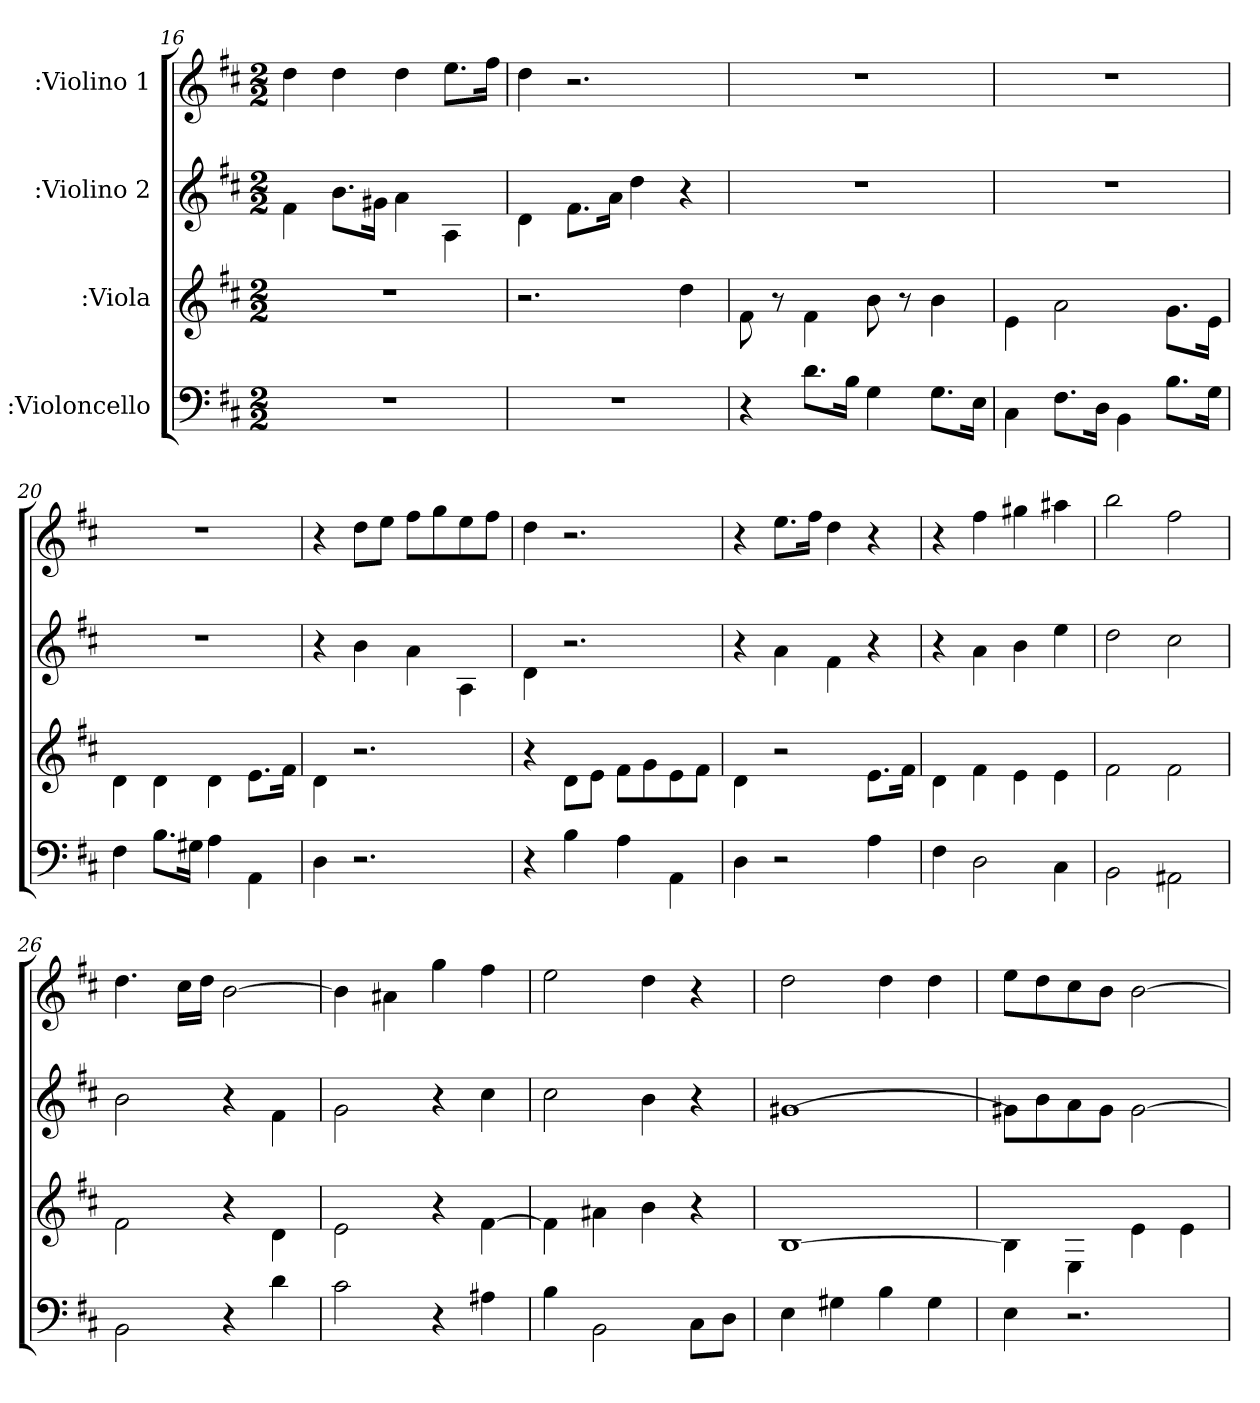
**kern	**kern	**kern	**kern
*part4	*part3	*part2	*part1
*staff4	*staff3	*staff2	*staff1
*I":Violoncello	*I":Viola	*I":Violino 2	*I":Violino 1
*k[f#c#]	*k[f#c#]	*k[f#c#]	*k[f#c#]
*D:	*D:	*D:	*D:
*M2/2	*M2/2	*M2/2	*M2/2
=16	=16	=16	=16
1r	1r	4f#\	4dd\
.	.	8.b\L	4dd\
.	.	16g#X\Jk	.
.	.	4a\	4dd\
.	.	4A\	8.ee\L
.	.	.	16ff#\Jk
=17	=17	=17	=17
1r	2.r	4d\	4dd\
.	.	8.f#\L	2.r
.	.	16a\Jk	.
.	.	4dd\	.
.	4dd\	4r	.
=18	=18	=18	=18
4r	8f#\	1r	1r
.	8r	.	.
8.d\L	4f#\	.	.
16B\Jk	.	.	.
4G\	8b\	.	.
.	8r	.	.
8.G\L	4b\	.	.
16E\Jk	.	.	.
=19	=19	=19	=19
4C#\	4e\	1r	1r
8.F#\L	2a\	.	.
16D\Jk	.	.	.
4BB\	.	.	.
8.B\L	8.g\L	.	.
16G\Jk	16e\Jk	.	.
=20	=20	=20	=20
4F#\	4d\	1r	1r
8.B\L	4d\	.	.
16G#X\Jk	.	.	.
4A\	4d\	.	.
4AA\	8.e\L	.	.
.	16f#\Jk	.	.
=21	=21	=21	=21
4D\	4d\	4r	4r
2.r	2.r	4b\	8dd\L
.	.	.	8ee\J
.	.	4a\	8ff#\L
.	.	.	8gg\
.	.	4A\	8ee\
.	.	.	8ff#\J
=22	=22	=22	=22
4r	4r	4d\	4dd\
4B\	8d\L	2.r	2.r
.	8e\J	.	.
4A\	8f#\L	.	.
.	8g\	.	.
4AA\	8e\	.	.
.	8f#\J	.	.
=23	=23	=23	=23
4D\	4d\	4r	4r
2r	2r	4a\	8.ee\L
.	.	.	16ff#\Jk
.	.	4f#\	4dd\
4A\	8.e\L	4r	4r
.	16f#\Jk	.	.
=24	=24	=24	=24
4F#\	4d\	4r	4r
2D\	4f#\	4a\	4ff#\
.	4e\	4b\	4gg#X\
4C#\	4e\	4ee\	4aa#X\
=25	=25	=25	=25
2BB\	2f#\	2dd\	2bb\
2AA#X\	2f#\	2cc#\	2ff#\
=26	=26	=26	=26
2BB\	2f#\	2b\	4.dd\
.	.	.	16cc#\LL
.	.	.	16dd\JJ
4r	4r	4r	[2b\
4d\	4d\	4f#\	.
=27	=27	=27	=27
2c#\	2e\	2g\	4b\]
.	.	.	4a#X\
4r	4r	4r	4gg\
4A#X\	[4f#\	4cc#\	4ff#\
=28	=28	=28	=28
4B\	4f#\]	2cc#\	2ee\
2BB\	4a#X\	.	.
.	4b\	4b\	4dd\
8C#\L	4r	4r	4r
8D\J	.	.	.
=29	=29	=29	=29
4E\	[1B\	[1g#X\	2dd\
4G#X\	.	.	.
4B\	.	.	4dd\
4G#\	.	.	4dd\
=30	=30	=30	=30
4E\	4B\]	8g#X\L]	8ee\L
.	.	8b\	8dd\
2.r	4E\	8a\	8cc#\
.	.	8g#\J	8b\J
.	4e\	[2g#\	[2b\
.	4e\	.	.
=	=	=	=
*-	*-	*-	*-
